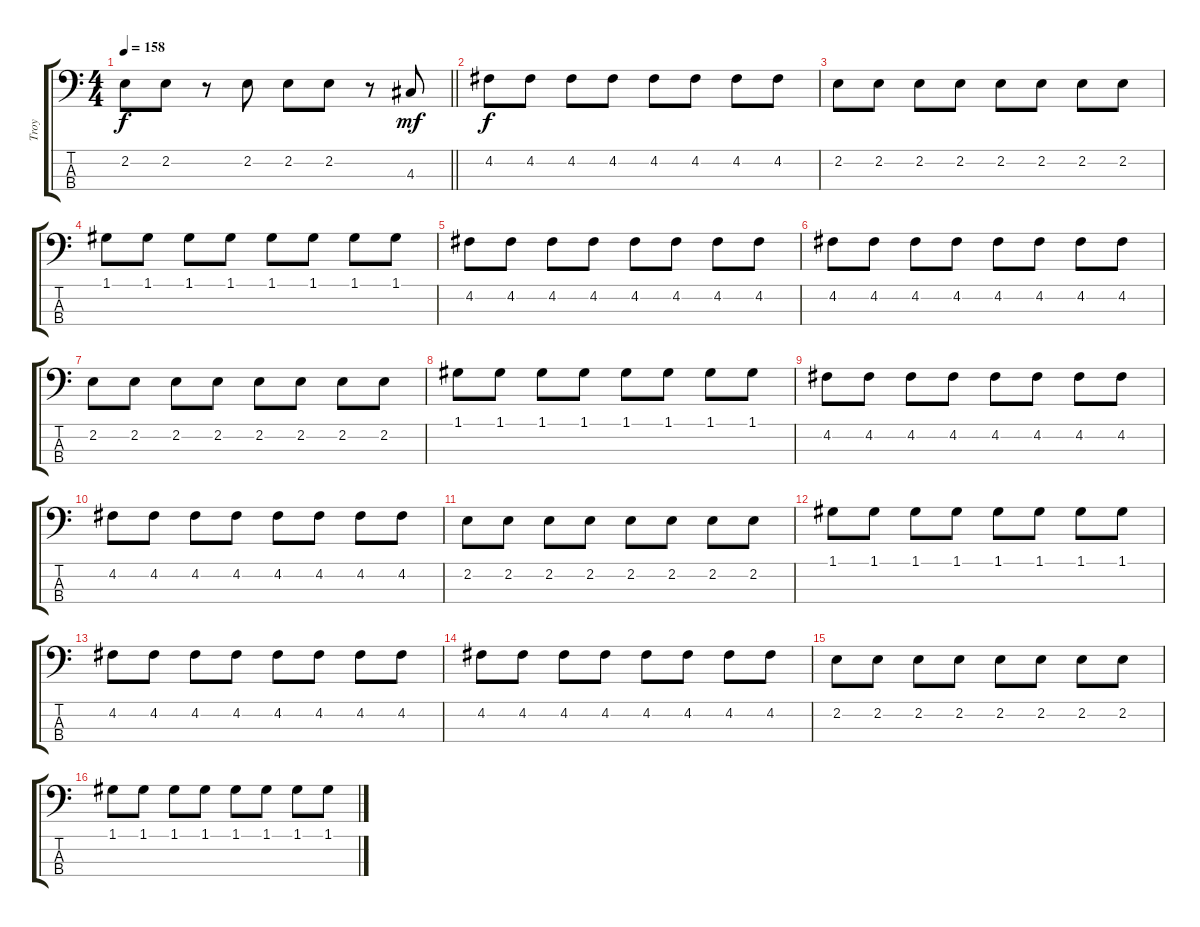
\track ("Troy" "Troy") {instrument electricbassfinger}
\staff {score tabs}
\tuning (G2 D2 A1 E1) {hide}
\ts (4 4)
\tempo 158
\clef f4
\barLineRight lightlight
\ks c
2.2.8{dy f} 2.2.8 r.8 2.2.8 2.2.8 2.2.8 r.8 4.3.8{dy mf} |
4.2.8{dy f} 4.2.8 4.2.8 4.2.8 4.2.8 4.2.8 4.2.8 4.2.8 |
2.2.8 2.2.8 2.2.8 2.2.8 2.2.8 2.2.8 2.2.8 2.2.8 |
1.1.8 1.1.8 1.1.8 1.1.8 1.1.8 1.1.8 1.1.8 1.1.8 |
4.2.8 4.2.8 4.2.8 4.2.8 4.2.8 4.2.8 4.2.8 4.2.8 |
4.2.8 4.2.8 4.2.8 4.2.8 4.2.8 4.2.8 4.2.8 4.2.8 |
2.2.8 2.2.8 2.2.8 2.2.8 2.2.8 2.2.8 2.2.8 2.2.8 |
1.1.8 1.1.8 1.1.8 1.1.8 1.1.8 1.1.8 1.1.8 1.1.8 |
4.2.8 4.2.8 4.2.8 4.2.8 4.2.8 4.2.8 4.2.8 4.2.8 |
4.2.8 4.2.8 4.2.8 4.2.8 4.2.8 4.2.8 4.2.8 4.2.8 |
2.2.8 2.2.8 2.2.8 2.2.8 2.2.8 2.2.8 2.2.8 2.2.8 |
1.1.8 1.1.8 1.1.8 1.1.8 1.1.8 1.1.8 1.1.8 1.1.8 |
4.2.8 4.2.8 4.2.8 4.2.8 4.2.8 4.2.8 4.2.8 4.2.8 |
4.2.8 4.2.8 4.2.8 4.2.8 4.2.8 4.2.8 4.2.8 4.2.8 |
2.2.8 2.2.8 2.2.8 2.2.8 2.2.8 2.2.8 2.2.8 2.2.8 |
1.1.8 1.1.8 1.1.8 1.1.8 1.1.8 1.1.8 1.1.8 1.1.8
